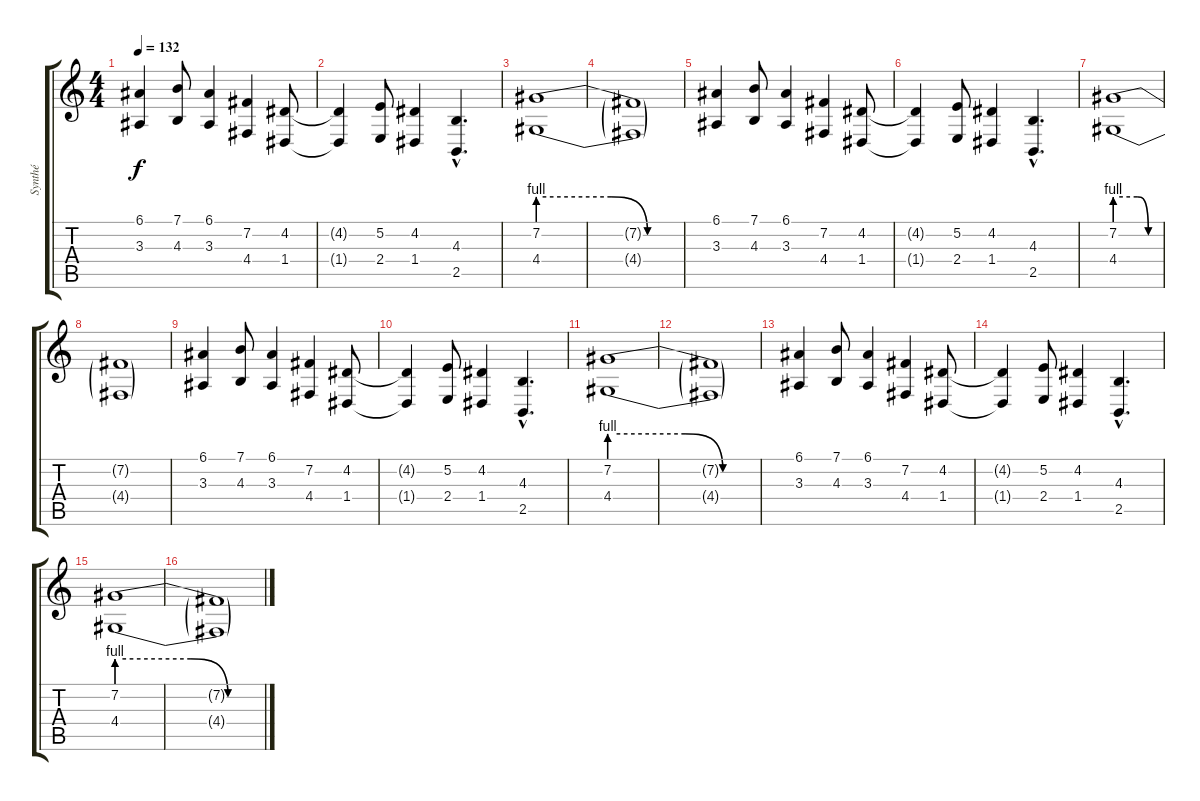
\track ("Synthé" "Synthé") {instrument tangoaccordion}
\staff {score tabs}
\tuning (E4 B3 G3 D3 A2 E2) {hide}
\ts (4 4)
\tempo 132
\clef g2
\ks c
(6.1 3.3).4{dy f instrument tangoaccordion} (7.1 4.3).8 (6.1 3.3).4 (7.2 4.4).4 (4.2 1.4).8 |
(4.2{t} 1.4{t}).4 (5.2 2.4).8 (4.2 1.4).4 (4.3{hac} 2.5{hac}).4{d} |
(7.2{be (custom 0 4 30 4 45 0 60 0)} 4.4{be (custom 0 4 30 4 45 0 60 0)}).1 |
(7.2{t} 4.4{t}).1 |
(6.1 3.3).4 (7.1 4.3).8 (6.1 3.3).4 (7.2 4.4).4 (4.2 1.4).8 |
(4.2{t} 1.4{t}).4 (5.2 2.4).8 (4.2 1.4).4 (4.3{hac} 2.5{hac}).4{d} |
(7.2{be (custom 0 4 30 4 45 0 60 0)} 4.4{be (custom 0 4 30 4 45 0 60 0)}).1 |
(7.2{t} 4.4{t}).1 |
(6.1 3.3).4 (7.1 4.3).8 (6.1 3.3).4 (7.2 4.4).4 (4.2 1.4).8 |
(4.2{t} 1.4{t}).4 (5.2 2.4).8 (4.2 1.4).4 (4.3{hac} 2.5{hac}).4{d} |
(7.2{be (custom 0 4 30 4 45 0 60 0)} 4.4{be (custom 0 4 30 4 45 0 60 0)}).1 |
(7.2{t} 4.4{t}).1 |
(6.1 3.3).4 (7.1 4.3).8 (6.1 3.3).4 (7.2 4.4).4 (4.2 1.4).8 |
(4.2{t} 1.4{t}).4 (5.2 2.4).8 (4.2 1.4).4 (4.3{hac} 2.5{hac}).4{d} |
(7.2{be (custom 0 4 30 4 45 0 60 0)} 4.4{be (custom 0 4 30 4 45 0 60 0)}).1 |
(7.2{t} 4.4{t}).1
